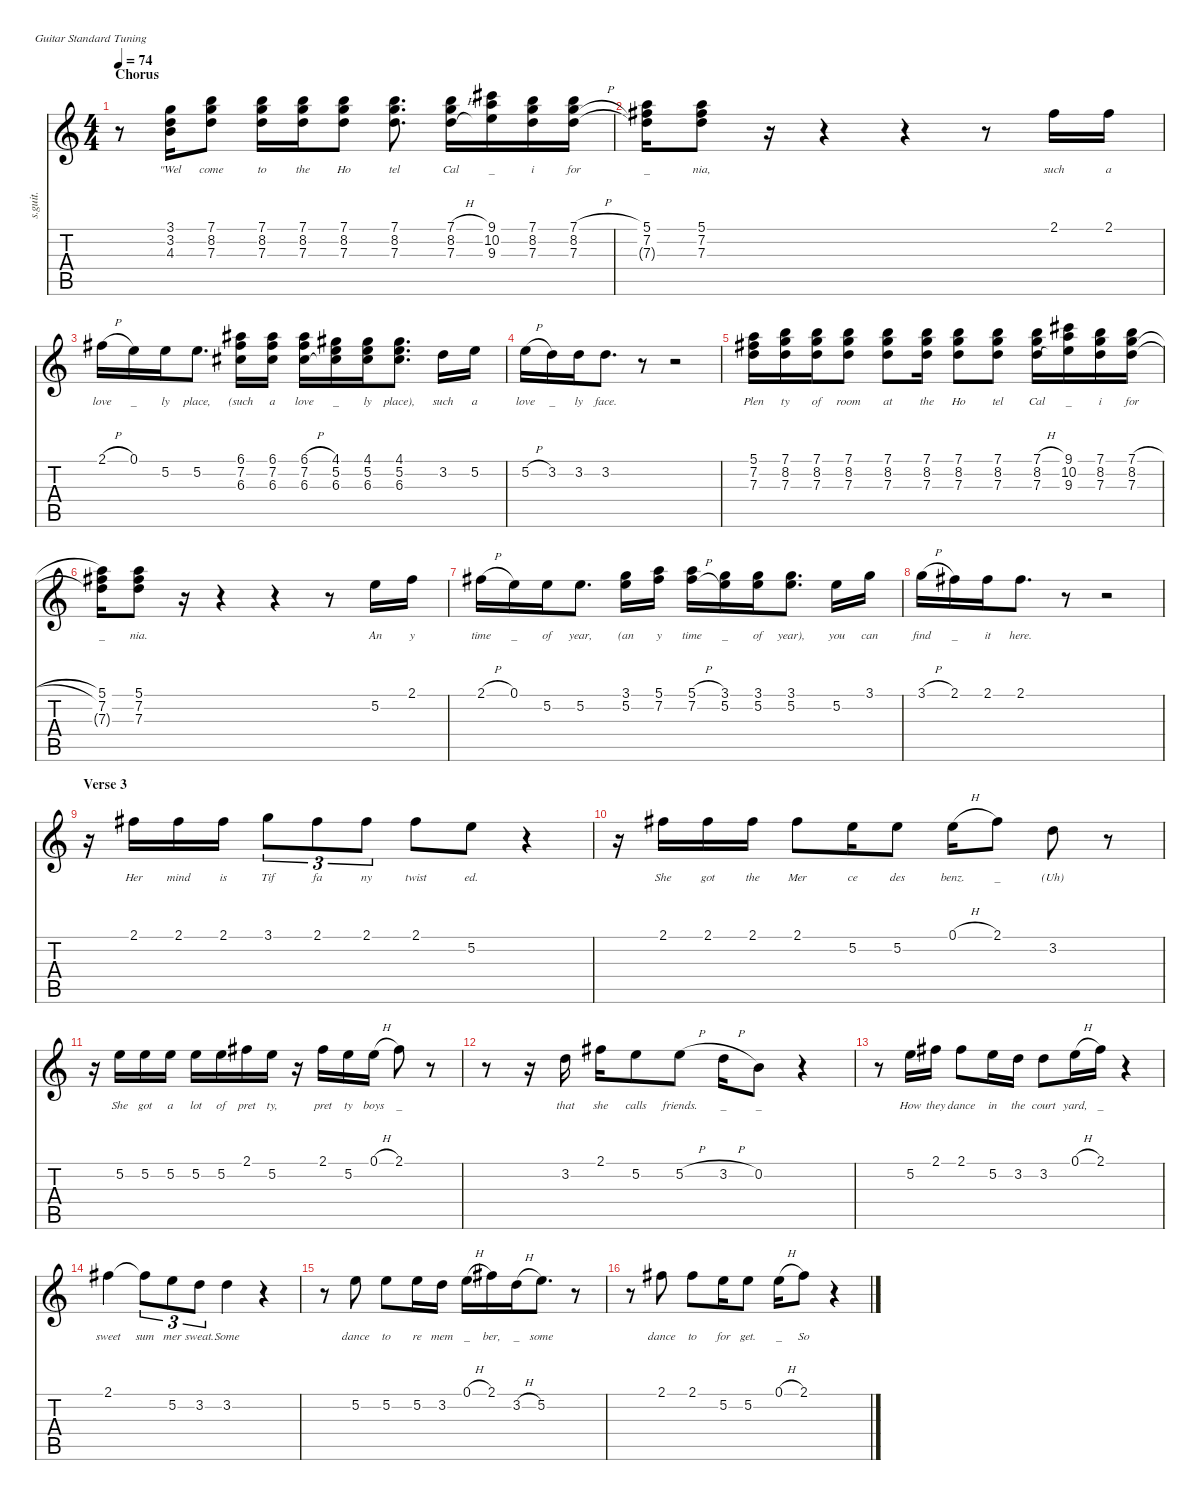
\defaultSystemsLayout 4
\hideDynamics
\bracketExtendMode nobrackets
\track ("Frey, Felder, Walsh, Meisner, Henley" "s.guit.") {instrument lead6voice}
\staff {score tabs}
\tuning (E4 B3 G3 D3 A2 E2)
\displaytranspose 12
\ts (4 4)
\section ("" "Chorus")
\tempo 74
\clef g2
\ks c
r.8{dy f} (3.1 3.2 4.3).16{lyrics (0 "\"Wel") lyrics (1 "") lyrics (2 "") lyrics (3 "") lyrics (4 "")} (7.1 8.2 7.3).8{lyrics (0 "come") lyrics (1 "") lyrics (2 "") lyrics (3 "") lyrics (4 "")} (7.1 8.2 7.3).16{lyrics (0 "to") lyrics (1 "") lyrics (2 "") lyrics (3 "") lyrics (4 "")} (7.1 8.2 7.3).16{lyrics (0 "the") lyrics (1 "") lyrics (2 "") lyrics (3 "") lyrics (4 "")} (7.1 8.2 7.3).8{lyrics (0 "Ho") lyrics (1 "") lyrics (2 "") lyrics (3 "") lyrics (4 "")} (7.1 8.2 7.3).8{d lyrics (0 "tel") lyrics (1 "") lyrics (2 "") lyrics (3 "") lyrics (4 "")} (7.1{h} 8.2{h} 7.3{h}).16{lyrics (0 "Cal") lyrics (1 "") lyrics (2 "") lyrics (3 "") lyrics (4 "")} (9.1{acc #} 10.2 9.3).16{lyrics (0 "_") lyrics (1 "") lyrics (2 "") lyrics (3 "") lyrics (4 "")} (7.1 8.2 7.3).16{lyrics (0 "i") lyrics (1 "") lyrics (2 "") lyrics (3 "") lyrics (4 "")} (7.1{h} 8.2{h} 7.3).16{lyrics (0 "for") lyrics (1 "") lyrics (2 "") lyrics (3 "") lyrics (4 "")} |
(5.1 7.2{acc #} 7.3{t}).16{lyrics (0 "_") lyrics (1 "") lyrics (2 "") lyrics (3 "") lyrics (4 "")} (5.1 7.2{acc #} 7.3).8{lyrics (0 "nia,") lyrics (1 "") lyrics (2 "") lyrics (3 "") lyrics (4 "")} r.16 r.4 r.4 r.8 2.1{acc #}.16{lyrics (0 "such") lyrics (1 "") lyrics (2 "") lyrics (3 "") lyrics (4 "")} 2.1{acc #}.16{lyrics (0 "a") lyrics (1 "") lyrics (2 "") lyrics (3 "") lyrics (4 "")} |
2.1{h acc #}.16{lyrics (0 "love") lyrics (1 "") lyrics (2 "") lyrics (3 "") lyrics (4 "")} 0.1.16{lyrics (0 "_") lyrics (1 "") lyrics (2 "") lyrics (3 "") lyrics (4 "")} 5.2.16{lyrics (0 "ly") lyrics (1 "") lyrics (2 "") lyrics (3 "") lyrics (4 "")} 5.2.8{d lyrics (0 "place,") lyrics (1 "") lyrics (2 "") lyrics (3 "") lyrics (4 "")} (6.1{acc #} 7.2{acc #} 6.3{acc #}).16{lyrics (0 "(such") lyrics (1 "") lyrics (2 "") lyrics (3 "") lyrics (4 "")} (6.1{acc #} 7.2{acc #} 6.3{acc #}).16{lyrics (0 "a") lyrics (1 "") lyrics (2 "") lyrics (3 "") lyrics (4 "")} (6.1{h acc #} 7.2{h acc #} 6.3{h acc #}).16{lyrics (0 "love") lyrics (1 "") lyrics (2 "") lyrics (3 "") lyrics (4 "")} (4.1{acc #} 5.2 6.3{acc #}).16{lyrics (0 "_") lyrics (1 "") lyrics (2 "") lyrics (3 "") lyrics (4 "")} (4.1{acc #} 5.2 6.3{acc #}).16{lyrics (0 "ly") lyrics (1 "") lyrics (2 "") lyrics (3 "") lyrics (4 "")} (4.1{acc #} 5.2 6.3{acc #}).8{d lyrics (0 "place),") lyrics (1 "") lyrics (2 "") lyrics (3 "") lyrics (4 "")} 3.2.16{lyrics (0 "such") lyrics (1 "") lyrics (2 "") lyrics (3 "") lyrics (4 "")} 5.2.16{lyrics (0 "a") lyrics (1 "") lyrics (2 "") lyrics (3 "") lyrics (4 "")} |
5.2{h}.16{lyrics (0 "love") lyrics (1 "") lyrics (2 "") lyrics (3 "") lyrics (4 "")} 3.2.16{lyrics (0 "_") lyrics (1 "") lyrics (2 "") lyrics (3 "") lyrics (4 "")} 3.2.16{lyrics (0 "ly") lyrics (1 "") lyrics (2 "") lyrics (3 "") lyrics (4 "")} 3.2.8{d lyrics (0 "face.") lyrics (1 "") lyrics (2 "") lyrics (3 "") lyrics (4 "")} r.8 r.2 |
(5.1 7.2{acc #} 7.3).16{lyrics (0 "Plen") lyrics (1 "") lyrics (2 "") lyrics (3 "") lyrics (4 "")} (7.1 8.2 7.3).16{lyrics (0 "ty") lyrics (1 "") lyrics (2 "") lyrics (3 "") lyrics (4 "")} (7.1 8.2 7.3).16{lyrics (0 "of") lyrics (1 "") lyrics (2 "") lyrics (3 "") lyrics (4 "")} (7.1 8.2 7.3).8{lyrics (0 "room") lyrics (1 "") lyrics (2 "") lyrics (3 "") lyrics (4 "")} (7.1 8.2 7.3).8{lyrics (0 "at") lyrics (1 "") lyrics (2 "") lyrics (3 "") lyrics (4 "")} (7.1 8.2 7.3).16{lyrics (0 "the") lyrics (1 "") lyrics (2 "") lyrics (3 "") lyrics (4 "")} (7.1 8.2 7.3).8{lyrics (0 "Ho") lyrics (1 "") lyrics (2 "") lyrics (3 "") lyrics (4 "")} (7.1 8.2 7.3).8{lyrics (0 "tel") lyrics (1 "") lyrics (2 "") lyrics (3 "") lyrics (4 "")} (7.1{h} 8.2{h} 7.3{h}).16{lyrics (0 "Cal") lyrics (1 "") lyrics (2 "") lyrics (3 "") lyrics (4 "")} (9.1{acc #} 10.2 9.3).16{lyrics (0 "_") lyrics (1 "") lyrics (2 "") lyrics (3 "") lyrics (4 "")} (7.1 8.2 7.3).16{lyrics (0 "i") lyrics (1 "") lyrics (2 "") lyrics (3 "") lyrics (4 "")} (7.1{h} 8.2{h} 7.3).16{lyrics (0 "for") lyrics (1 "") lyrics (2 "") lyrics (3 "") lyrics (4 "")} |
(5.1 7.2{acc #} 7.3{t}).16{lyrics (0 "_") lyrics (1 "") lyrics (2 "") lyrics (3 "") lyrics (4 "")} (5.1 7.2{acc #} 7.3).8{lyrics (0 "nia.") lyrics (1 "") lyrics (2 "") lyrics (3 "") lyrics (4 "")} r.16 r.4 r.4 r.8 5.2.16{lyrics (0 "An") lyrics (1 "") lyrics (2 "") lyrics (3 "") lyrics (4 "")} 2.1{acc #}.16{lyrics (0 "y") lyrics (1 "") lyrics (2 "") lyrics (3 "") lyrics (4 "")} |
2.1{h acc #}.16{lyrics (0 "time") lyrics (1 "") lyrics (2 "") lyrics (3 "") lyrics (4 "")} 0.1.16{lyrics (0 "_") lyrics (1 "") lyrics (2 "") lyrics (3 "") lyrics (4 "")} 5.2.16{lyrics (0 "of") lyrics (1 "") lyrics (2 "") lyrics (3 "") lyrics (4 "")} 5.2.8{d lyrics (0 "year,") lyrics (1 "") lyrics (2 "") lyrics (3 "") lyrics (4 "")} (3.1 5.2).16{lyrics (0 "(an") lyrics (1 "") lyrics (2 "") lyrics (3 "") lyrics (4 "")} (5.1 7.2{acc #}).16{lyrics (0 "y") lyrics (1 "") lyrics (2 "") lyrics (3 "") lyrics (4 "")} (5.1{h} 7.2{h acc #}).16{lyrics (0 "time") lyrics (1 "") lyrics (2 "") lyrics (3 "") lyrics (4 "")} (3.1 5.2).16{lyrics (0 "_") lyrics (1 "") lyrics (2 "") lyrics (3 "") lyrics (4 "")} (3.1 5.2).16{lyrics (0 "of") lyrics (1 "") lyrics (2 "") lyrics (3 "") lyrics (4 "")} (3.1 5.2).8{d lyrics (0 "year),") lyrics (1 "") lyrics (2 "") lyrics (3 "") lyrics (4 "")} 5.2.16{lyrics (0 "you") lyrics (1 "") lyrics (2 "") lyrics (3 "") lyrics (4 "")} 3.1.16{lyrics (0 "can") lyrics (1 "") lyrics (2 "") lyrics (3 "") lyrics (4 "")} |
3.1{h}.16{lyrics (0 "find") lyrics (1 "") lyrics (2 "") lyrics (3 "") lyrics (4 "")} 2.1{acc #}.16{lyrics (0 "_") lyrics (1 "") lyrics (2 "") lyrics (3 "") lyrics (4 "")} 2.1{acc #}.16{lyrics (0 "it") lyrics (1 "") lyrics (2 "") lyrics (3 "") lyrics (4 "")} 2.1{acc #}.8{d lyrics (0 "here.") lyrics (1 "") lyrics (2 "") lyrics (3 "") lyrics (4 "")} r.8 r.2 |
\section ("" "Verse 3")
r.16 2.1{acc #}.16{lyrics (0 "Her") lyrics (1 "") lyrics (2 "") lyrics (3 "") lyrics (4 "")} 2.1{acc #}.16{lyrics (0 "mind") lyrics (1 "") lyrics (2 "") lyrics (3 "") lyrics (4 "")} 2.1{acc #}.16{lyrics (0 "is") lyrics (1 "") lyrics (2 "") lyrics (3 "") lyrics (4 "")} 3.1.8{tu (3 2) lyrics (0 "Tif") lyrics (1 "") lyrics (2 "") lyrics (3 "") lyrics (4 "")} 2.1{acc #}.8{tu (3 2) lyrics (0 "fa") lyrics (1 "") lyrics (2 "") lyrics (3 "") lyrics (4 "")} 2.1{acc #}.8{tu (3 2) lyrics (0 "ny") lyrics (1 "") lyrics (2 "") lyrics (3 "") lyrics (4 "")} 2.1{acc #}.8{lyrics (0 "twist") lyrics (1 "") lyrics (2 "") lyrics (3 "") lyrics (4 "")} 5.2.8{lyrics (0 "ed.") lyrics (1 "") lyrics (2 "") lyrics (3 "") lyrics (4 "")} r.4 |
r.16 2.1{acc #}.16{lyrics (0 "She") lyrics (1 "") lyrics (2 "") lyrics (3 "") lyrics (4 "")} 2.1{acc #}.16{lyrics (0 "got") lyrics (1 "") lyrics (2 "") lyrics (3 "") lyrics (4 "")} 2.1{acc #}.16{lyrics (0 "the") lyrics (1 "") lyrics (2 "") lyrics (3 "") lyrics (4 "")} 2.1{acc #}.8{lyrics (0 "Mer") lyrics (1 "") lyrics (2 "") lyrics (3 "") lyrics (4 "")} 5.2.16{lyrics (0 "ce") lyrics (1 "") lyrics (2 "") lyrics (3 "") lyrics (4 "")} 5.2.8{lyrics (0 "des") lyrics (1 "") lyrics (2 "") lyrics (3 "") lyrics (4 "")} 0.1{h}.16{lyrics (0 "benz.") lyrics (1 "") lyrics (2 "") lyrics (3 "") lyrics (4 "")} 2.1{acc #}.8{lyrics (0 "_") lyrics (1 "") lyrics (2 "") lyrics (3 "") lyrics (4 "")} 3.2.8{lyrics (0 "(Uh)") lyrics (1 "") lyrics (2 "") lyrics (3 "") lyrics (4 "")} r.8 |
r.16 5.2.16{lyrics (0 "She") lyrics (1 "") lyrics (2 "") lyrics (3 "") lyrics (4 "")} 5.2.16{lyrics (0 "got") lyrics (1 "") lyrics (2 "") lyrics (3 "") lyrics (4 "")} 5.2.16{lyrics (0 "a") lyrics (1 "") lyrics (2 "") lyrics (3 "") lyrics (4 "")} 5.2.16{lyrics (0 "lot") lyrics (1 "") lyrics (2 "") lyrics (3 "") lyrics (4 "")} 5.2.16{lyrics (0 "of") lyrics (1 "") lyrics (2 "") lyrics (3 "") lyrics (4 "")} 2.1{acc #}.16{lyrics (0 "pret") lyrics (1 "") lyrics (2 "") lyrics (3 "") lyrics (4 "")} 5.2.16{lyrics (0 "ty,") lyrics (1 "") lyrics (2 "") lyrics (3 "") lyrics (4 "")} r.16 2.1{acc #}.16{lyrics (0 "pret") lyrics (1 "") lyrics (2 "") lyrics (3 "") lyrics (4 "")} 5.2.16{lyrics (0 "ty") lyrics (1 "") lyrics (2 "") lyrics (3 "") lyrics (4 "")} 0.1{h}.16{lyrics (0 "boys") lyrics (1 "") lyrics (2 "") lyrics (3 "") lyrics (4 "")} 2.1{acc #}.8{lyrics (0 "_") lyrics (1 "") lyrics (2 "") lyrics (3 "") lyrics (4 "")} r.8 |
r.8 r.16 3.2.16{lyrics (0 "that") lyrics (1 "") lyrics (2 "") lyrics (3 "") lyrics (4 "")} 2.1{acc #}.16{lyrics (0 "she") lyrics (1 "") lyrics (2 "") lyrics (3 "") lyrics (4 "")} 5.2.8{lyrics (0 "calls") lyrics (1 "") lyrics (2 "") lyrics (3 "") lyrics (4 "")} 5.2{h}.8{lyrics (0 "friends.") lyrics (1 "") lyrics (2 "") lyrics (3 "") lyrics (4 "")} 3.2{h}.16{lyrics (0 "_") lyrics (1 "") lyrics (2 "") lyrics (3 "") lyrics (4 "")} 0.2.8{lyrics (0 "_") lyrics (1 "") lyrics (2 "") lyrics (3 "") lyrics (4 "")} r.4 |
r.8 5.2.16{lyrics (0 "How") lyrics (1 "") lyrics (2 "") lyrics (3 "") lyrics (4 "")} 2.1{acc #}.16{lyrics (0 "they") lyrics (1 "") lyrics (2 "") lyrics (3 "") lyrics (4 "")} 2.1{acc #}.8{lyrics (0 "dance") lyrics (1 "") lyrics (2 "") lyrics (3 "") lyrics (4 "")} 5.2.16{lyrics (0 "in") lyrics (1 "") lyrics (2 "") lyrics (3 "") lyrics (4 "")} 3.2.16{lyrics (0 "the") lyrics (1 "") lyrics (2 "") lyrics (3 "") lyrics (4 "")} 3.2.8{lyrics (0 "court") lyrics (1 "") lyrics (2 "") lyrics (3 "") lyrics (4 "")} 0.1{h}.16{lyrics (0 "yard,") lyrics (1 "") lyrics (2 "") lyrics (3 "") lyrics (4 "")} 2.1{acc #}.16{lyrics (0 "_") lyrics (1 "") lyrics (2 "") lyrics (3 "") lyrics (4 "")} r.4 |
2.1{acc #}.4{lyrics (0 "sweet") lyrics (1 "") lyrics (2 "") lyrics (3 "") lyrics (4 "")} 2.1{t acc #}.8{tu (3 2) lyrics (0 "sum") lyrics (1 "") lyrics (2 "") lyrics (3 "") lyrics (4 "")} 5.2.8{tu (3 2) lyrics (0 "mer") lyrics (1 "") lyrics (2 "") lyrics (3 "") lyrics (4 "")} 3.2.8{tu (3 2) lyrics (0 "sweat.") lyrics (1 "") lyrics (2 "") lyrics (3 "") lyrics (4 "")} 3.2.4{lyrics (0 "Some") lyrics (1 "") lyrics (2 "") lyrics (3 "") lyrics (4 "")} r.4 |
r.8 5.2.8{lyrics (0 "dance") lyrics (1 "") lyrics (2 "") lyrics (3 "") lyrics (4 "")} 5.2.8{lyrics (0 "to") lyrics (1 "") lyrics (2 "") lyrics (3 "") lyrics (4 "")} 5.2.16{lyrics (0 "re") lyrics (1 "") lyrics (2 "") lyrics (3 "") lyrics (4 "")} 3.2.16{lyrics (0 "mem") lyrics (1 "") lyrics (2 "") lyrics (3 "") lyrics (4 "")} 0.1{h}.16{lyrics (0 "_") lyrics (1 "") lyrics (2 "") lyrics (3 "") lyrics (4 "")} 2.1{acc #}.16{lyrics (0 "ber,") lyrics (1 "") lyrics (2 "") lyrics (3 "") lyrics (4 "")} 3.2{h}.16{lyrics (0 "_") lyrics (1 "") lyrics (2 "") lyrics (3 "") lyrics (4 "")} 5.2.8{d lyrics (0 "some") lyrics (1 "") lyrics (2 "") lyrics (3 "") lyrics (4 "")} r.8 |
r.8 2.1{acc #}.8{lyrics (0 "dance") lyrics (1 "") lyrics (2 "") lyrics (3 "") lyrics (4 "")} 2.1{acc #}.8{lyrics (0 "to") lyrics (1 "") lyrics (2 "") lyrics (3 "") lyrics (4 "")} 5.2.16{lyrics (0 "for") lyrics (1 "") lyrics (2 "") lyrics (3 "") lyrics (4 "")} 5.2.8{lyrics (0 "get.") lyrics (1 "") lyrics (2 "") lyrics (3 "") lyrics (4 "")} 0.1{h}.16{lyrics (0 "_") lyrics (1 "") lyrics (2 "") lyrics (3 "") lyrics (4 "")} 2.1{acc #}.8{lyrics (0 "So") lyrics (1 "") lyrics (2 "") lyrics (3 "") lyrics (4 "")} r.4
